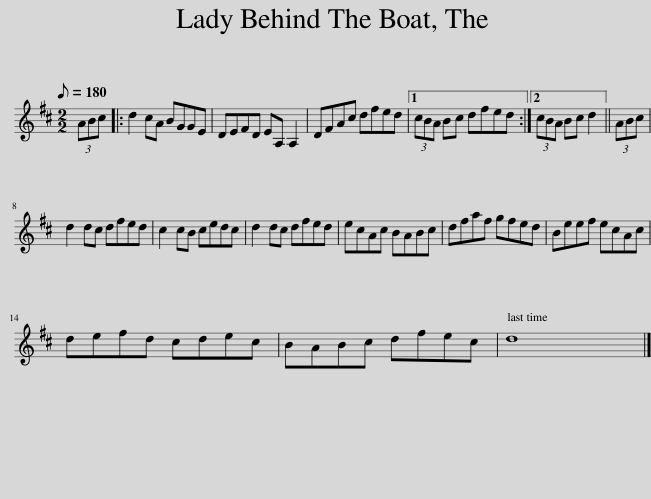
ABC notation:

X:1
L:1/8
Q:1/8=180
M:2/2
I:linebreak $
K:D
V:1 treble
V:1
 (3ABc |: d2 cA BGGE | DEFD EA, A,2 | DFAc dfed |1 (3cBA Bc dfed :|2 %5
 (3cBA Bc d2 || (3ABc |$ d2 dc dfed | c2 cB cedc | d2 dc dfed | %10
 ecAc BABc | dfaf gfed | Beef ecAc |$ defd cdec | BABc dfec | %15
 d8 |] %16
